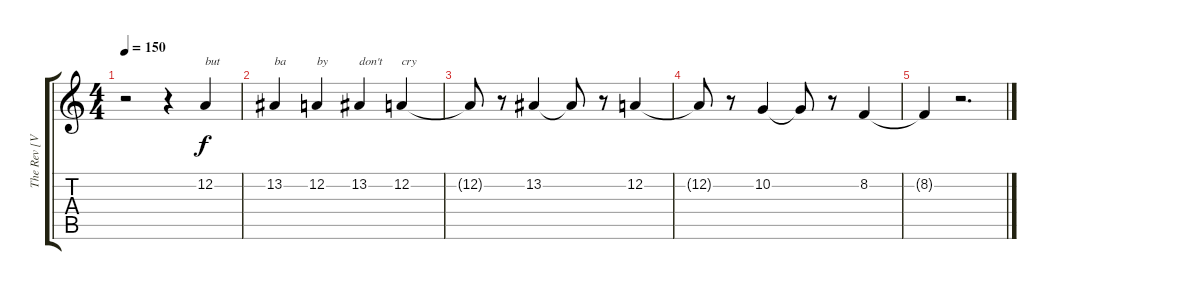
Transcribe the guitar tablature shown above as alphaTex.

\track ("The Rev [Vocals]" "The Rev [V") {instrument trombone}
\staff {score tabs}
\tuning (D4 A3 F3 C3 G2 C2) {hide}
\ts (4 4)
\tempo 150
\clef g2
\ks c
r.2{dy f} r.4 12.2.4{txt "but"} |
13.2.4{txt "ba"} 12.2.4{txt "by"} 13.2.4{txt "don't"} 12.2.4{txt "cry"} |
12.2{t}.8 r.8 13.2.4 13.2{t}.8 r.8 12.2.4 |
12.2{t}.8 r.8 10.2.4 10.2{t}.8 r.8 8.2.4 |
8.2{t}.4 r.2{d}
